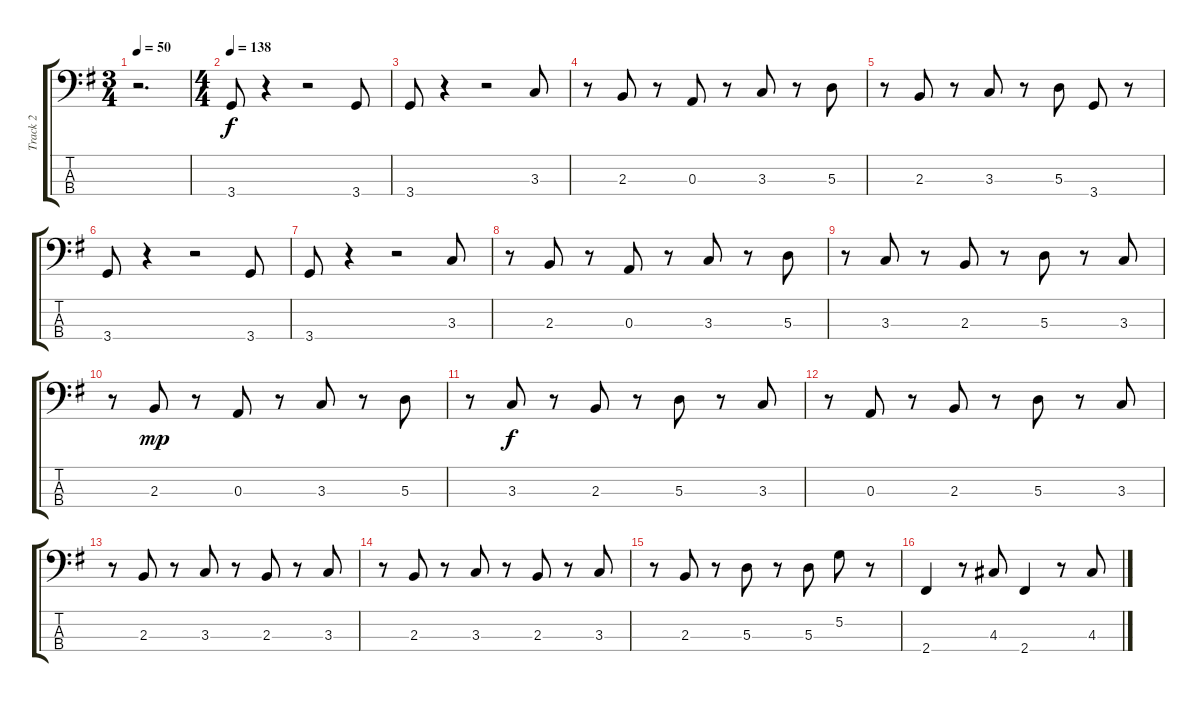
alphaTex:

\track ("Track 2" "Track 2") {instrument electricbasspick}
\staff {score tabs}
\tuning (G2 D2 A1 E1) {hide}
\ts (3 4)
\tempo 50
\clef f4
\ks g
r.2{d dy mp} |
\ts (4 4)
\tempo 138
3.4.8{dy f} r.4 r.2 3.4.8 |
3.4.8 r.4 r.2 3.3.8 |
r.8 2.3.8 r.8 0.3.8 r.8 3.3.8 r.8 5.3.8 |
r.8 2.3.8 r.8 3.3.8 r.8 5.3.8 3.4.8 r.8 |
3.4.8 r.4 r.2 3.4.8 |
3.4.8 r.4 r.2 3.3.8 |
r.8 2.3.8 r.8 0.3.8 r.8 3.3.8 r.8 5.3.8 |
r.8 3.3.8 r.8 2.3.8 r.8 5.3.8 r.8 3.3.8 |
r.8 2.3.8{dy mp} r.8 0.3.8 r.8 3.3.8 r.8 5.3.8 |
r.8 3.3.8{dy f} r.8 2.3.8 r.8 5.3.8 r.8 3.3.8 |
r.8 0.3.8 r.8 2.3.8 r.8 5.3.8 r.8 3.3.8 |
r.8 2.3.8 r.8 3.3.8 r.8 2.3.8 r.8 3.3.8 |
r.8 2.3.8 r.8 3.3.8 r.8 2.3.8 r.8 3.3.8 |
r.8 2.3.8 r.8 5.3.8 r.8 5.3.8 5.2.8 r.8 |
2.4.4 r.8 4.3.8 2.4.4 r.8 4.3.8
